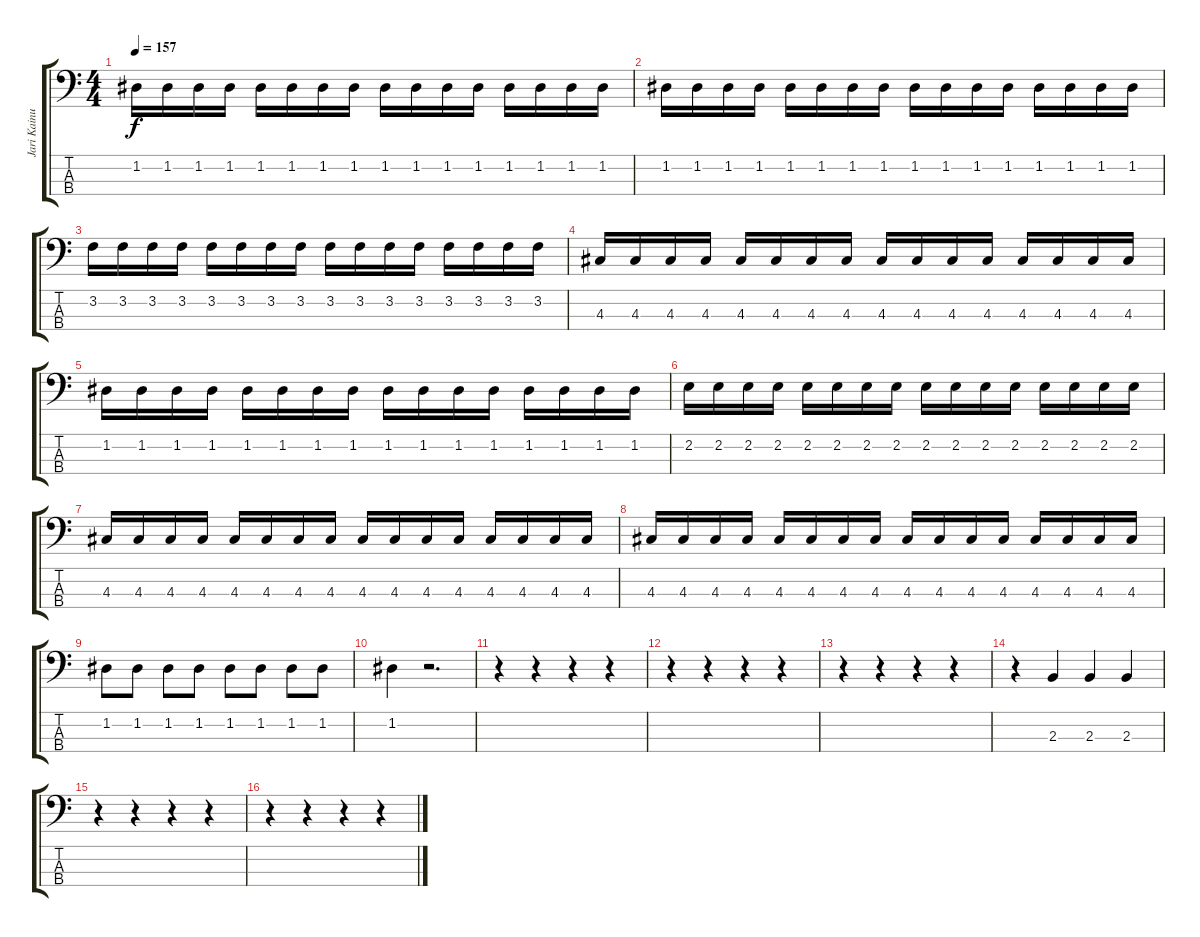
\track ("Jari Kainulainen" "Jari Kainu") {instrument electricbassfinger}
\staff {score tabs}
\tuning (G2 D2 A1 E1) {hide}
\ts (4 4)
\tempo 157
\clef f4
\ks c
1.2.16{dy f} 1.2.16 1.2.16 1.2.16 1.2.16 1.2.16 1.2.16 1.2.16 1.2.16 1.2.16 1.2.16 1.2.16 1.2.16 1.2.16 1.2.16 1.2.16 |
1.2.16 1.2.16 1.2.16 1.2.16 1.2.16 1.2.16 1.2.16 1.2.16 1.2.16 1.2.16 1.2.16 1.2.16 1.2.16 1.2.16 1.2.16 1.2.16 |
3.2.16 3.2.16 3.2.16 3.2.16 3.2.16 3.2.16 3.2.16 3.2.16 3.2.16 3.2.16 3.2.16 3.2.16 3.2.16 3.2.16 3.2.16 3.2.16 |
4.3.16 4.3.16 4.3.16 4.3.16 4.3.16 4.3.16 4.3.16 4.3.16 4.3.16 4.3.16 4.3.16 4.3.16 4.3.16 4.3.16 4.3.16 4.3.16 |
1.2.16 1.2.16 1.2.16 1.2.16 1.2.16 1.2.16 1.2.16 1.2.16 1.2.16 1.2.16 1.2.16 1.2.16 1.2.16 1.2.16 1.2.16 1.2.16 |
2.2.16 2.2.16 2.2.16 2.2.16 2.2.16 2.2.16 2.2.16 2.2.16 2.2.16 2.2.16 2.2.16 2.2.16 2.2.16 2.2.16 2.2.16 2.2.16 |
4.3.16 4.3.16 4.3.16 4.3.16 4.3.16 4.3.16 4.3.16 4.3.16 4.3.16 4.3.16 4.3.16 4.3.16 4.3.16 4.3.16 4.3.16 4.3.16 |
4.3.16 4.3.16 4.3.16 4.3.16 4.3.16 4.3.16 4.3.16 4.3.16 4.3.16 4.3.16 4.3.16 4.3.16 4.3.16 4.3.16 4.3.16 4.3.16 |
1.2.8 1.2.8 1.2.8 1.2.8 1.2.8 1.2.8 1.2.8 1.2.8 |
1.2.4 r.2{d} |
r.4 r.4 r.4 r.4 |
r.4 r.4 r.4 r.4 |
r.4 r.4 r.4 r.4 |
r.4 2.3.4 2.3.4 2.3.4 |
r.4 r.4 r.4 r.4 |
r.4 r.4 r.4 r.4
